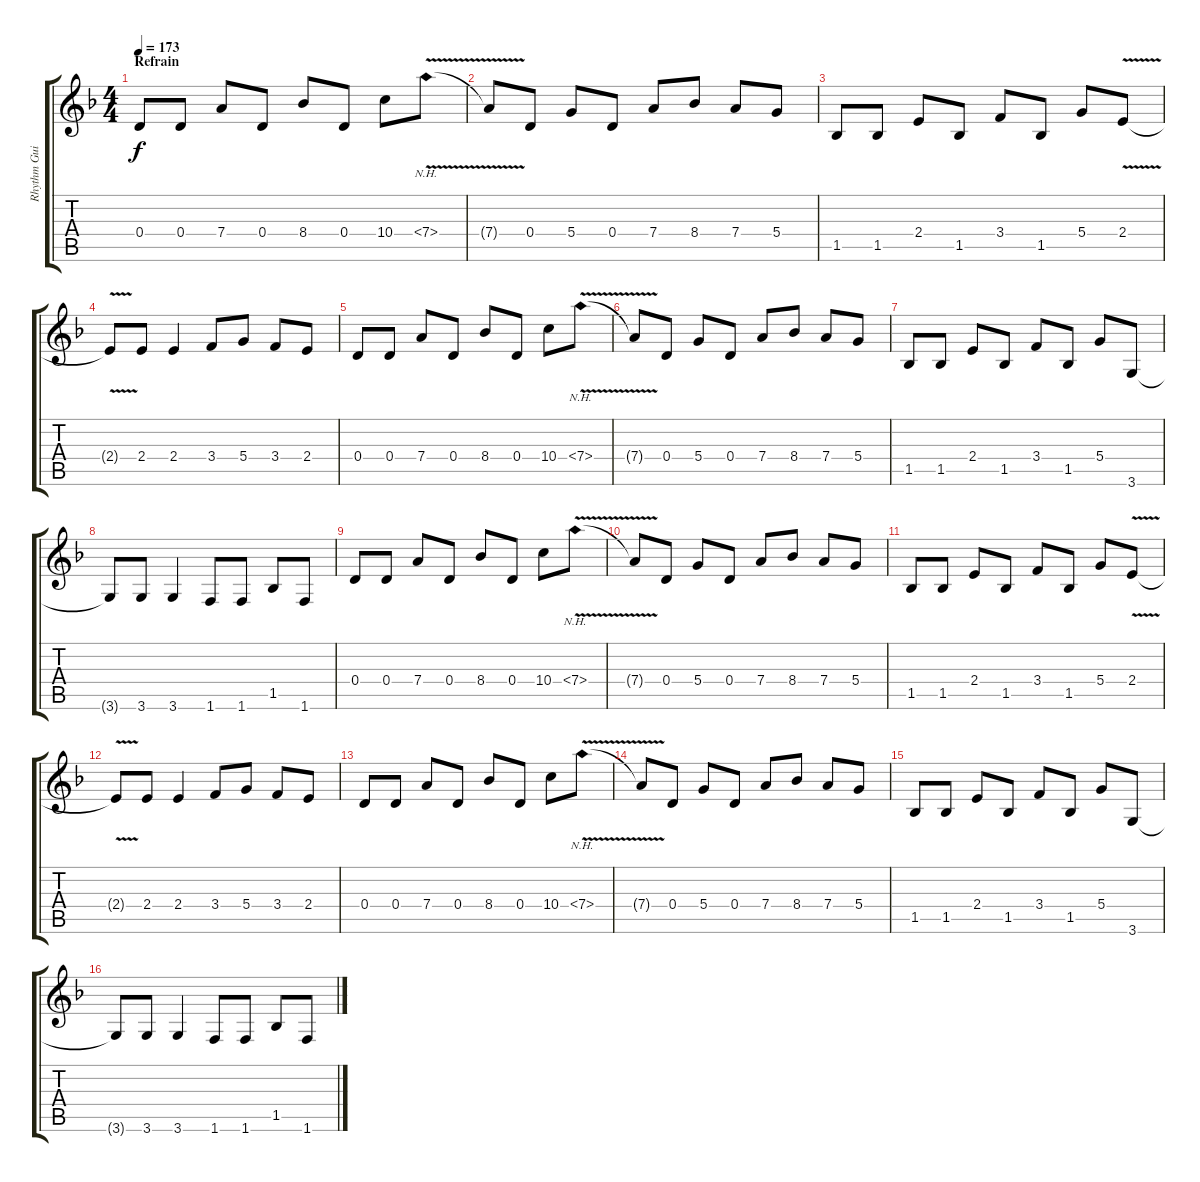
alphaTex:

\track ("Rhythm Guitar 2" "Rhythm Gui") {instrument distortionguitar}
\staff {score tabs}
\tuning (E4 B3 G3 D3 A2 E2) {hide}
\ts (4 4)
\section ("" "Refrain")
\tempo 173
\clef g2
\ks dminor
0.4.8{dy f} 0.4.8 7.4.8 0.4.8 8.4.8 0.4.8 10.4.8 7.4{nh v}.8 |
7.4{t}.8 0.4.8 5.4.8 0.4.8 7.4.8 8.4.8 7.4.8 5.4.8 |
1.5.8 1.5.8 2.4.8 1.5.8 3.4.8 1.5.8 5.4.8 2.4{v}.8 |
2.4{t}.8 2.4.8 2.4.4 3.4.8 5.4.8 3.4.8 2.4.8 |
0.4.8 0.4.8 7.4.8 0.4.8 8.4.8 0.4.8 10.4.8 7.4{nh v}.8 |
7.4{t}.8 0.4.8 5.4.8 0.4.8 7.4.8 8.4.8 7.4.8 5.4.8 |
1.5.8 1.5.8 2.4.8 1.5.8 3.4.8 1.5.8 5.4.8 3.6.8 |
3.6{t}.8 3.6.8 3.6.4 1.6.8 1.6.8 1.5.8 1.6.8 |
0.4.8 0.4.8 7.4.8 0.4.8 8.4.8 0.4.8 10.4.8 7.4{nh v}.8 |
7.4{t}.8 0.4.8 5.4.8 0.4.8 7.4.8 8.4.8 7.4.8 5.4.8 |
1.5.8 1.5.8 2.4.8 1.5.8 3.4.8 1.5.8 5.4.8 2.4{v}.8 |
2.4{t}.8 2.4.8 2.4.4 3.4.8 5.4.8 3.4.8 2.4.8 |
0.4.8 0.4.8 7.4.8 0.4.8 8.4.8 0.4.8 10.4.8 7.4{nh v}.8 |
7.4{t}.8 0.4.8 5.4.8 0.4.8 7.4.8 8.4.8 7.4.8 5.4.8 |
1.5.8 1.5.8 2.4.8 1.5.8 3.4.8 1.5.8 5.4.8 3.6.8 |
3.6{t}.8 3.6.8 3.6.4 1.6.8 1.6.8 1.5.8 1.6.8
